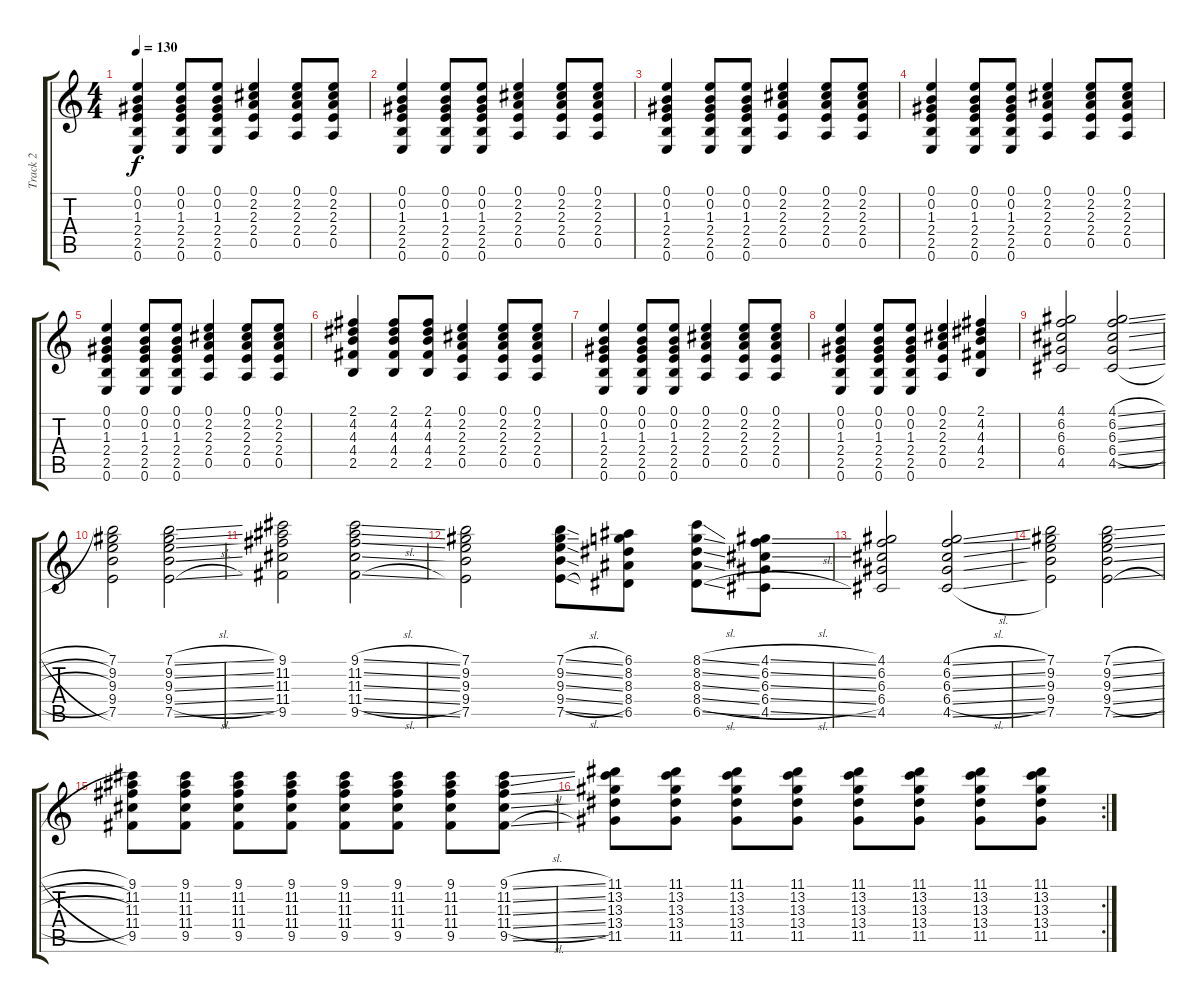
\track ("Track 2" "Track 2") {instrument electricguitarclean}
\staff {score tabs}
\tuning (E4 B3 G3 D3 A2 E2) {hide}
\ts (4 4)
\tempo 130
\clef g2
\ks c
(0.1 0.2 1.3 2.4 2.5 0.6).4{dy f} (0.1 0.2 1.3 2.4 2.5 0.6).8 (0.1 0.2 1.3 2.4 2.5 0.6).8 (0.1 2.2 2.3 2.4 0.5).4 (0.1 2.2 2.3 2.4 0.5).8 (0.1 2.2 2.3 2.4 0.5).8 |
(0.1 0.2 1.3 2.4 2.5 0.6).4 (0.1 0.2 1.3 2.4 2.5 0.6).8 (0.1 0.2 1.3 2.4 2.5 0.6).8 (0.1 2.2 2.3 2.4 0.5).4 (0.1 2.2 2.3 2.4 0.5).8 (0.1 2.2 2.3 2.4 0.5).8 |
(0.1 0.2 1.3 2.4 2.5 0.6).4 (0.1 0.2 1.3 2.4 2.5 0.6).8 (0.1 0.2 1.3 2.4 2.5 0.6).8 (0.1 2.2 2.3 2.4 0.5).4 (0.1 2.2 2.3 2.4 0.5).8 (0.1 2.2 2.3 2.4 0.5).8 |
(0.1 0.2 1.3 2.4 2.5 0.6).4 (0.1 0.2 1.3 2.4 2.5 0.6).8 (0.1 0.2 1.3 2.4 2.5 0.6).8 (0.1 2.2 2.3 2.4 0.5).4 (0.1 2.2 2.3 2.4 0.5).8 (0.1 2.2 2.3 2.4 0.5).8 |
(0.1 0.2 1.3 2.4 2.5 0.6).4 (0.1 0.2 1.3 2.4 2.5 0.6).8 (0.1 0.2 1.3 2.4 2.5 0.6).8 (0.1 2.2 2.3 2.4 0.5).4 (0.1 2.2 2.3 2.4 0.5).8 (0.1 2.2 2.3 2.4 0.5).8 |
(2.1 4.2 4.3 4.4 2.5).4 (2.1 4.2 4.3 4.4 2.5).8 (2.1 4.2 4.3 4.4 2.5).8 (0.1 2.2 2.3 2.4 0.5).4 (0.1 2.2 2.3 2.4 0.5).8 (0.1 2.2 2.3 2.4 0.5).8 |
(0.1 0.2 1.3 2.4 2.5 0.6).4 (0.1 0.2 1.3 2.4 2.5 0.6).8 (0.1 0.2 1.3 2.4 2.5 0.6).8 (0.1 2.2 2.3 2.4 0.5).4 (0.1 2.2 2.3 2.4 0.5).8 (0.1 2.2 2.3 2.4 0.5).8 |
(0.1 0.2 1.3 2.4 2.5 0.6).4 (0.1 0.2 1.3 2.4 2.5 0.6).8 (0.1 0.2 1.3 2.4 2.5 0.6).8 (0.1 2.2 2.3 2.4 0.5).4 (2.1 4.2 4.3 4.4 2.5).4 |
(4.1 6.2 6.3 6.4 4.5).2 (4.1{sl} 6.2{sl} 6.3{sl} 6.4{sl} 4.5{sl}).2 |
(7.1 9.2 9.3 9.4 7.5).2 (7.1{sl} 9.2{sl} 9.3{sl} 9.4{sl} 7.5{sl}).2 |
(9.1 11.2 11.3 11.4 9.5).2 (9.1{sl} 11.2{sl} 11.3{sl} 11.4{sl} 9.5{sl}).2 |
(7.1 9.2 9.3 9.4 7.5).2 (7.1{sl} 9.2{sl} 9.3{sl} 9.4{sl} 7.5{sl}).8 (6.1 8.2 8.3 8.4 6.5).8 (8.1{sl} 8.2{sl} 8.3{sl} 8.4{sl} 6.5{sl}).8 (4.1{sl} 6.2{sl} 6.3{sl} 6.4{sl} 4.5{sl}).8 |
(4.1 6.2 6.3 6.4 4.5).2 (4.1{sl} 6.2{sl} 6.3{sl} 6.4{sl} 4.5{sl}).2 |
(7.1 9.2 9.3 9.4 7.5).2 (7.1{sl} 9.2{sl} 9.3{sl} 9.4{sl} 7.5{sl}).2 |
(9.1 11.2 11.3 11.4 9.5).8 (9.1 11.2 11.3 11.4 9.5).8 (9.1 11.2 11.3 11.4 9.5).8 (9.1 11.2 11.3 11.4 9.5).8 (9.1 11.2 11.3 11.4 9.5).8 (9.1 11.2 11.3 11.4 9.5).8 (9.1 11.2 11.3 11.4 9.5).8 (9.1{sl} 11.2{sl} 11.3{sl} 11.4{sl} 9.5{sl}).8 |
\rc 2
(11.1 13.2 13.3 13.4 11.5).8 (11.1 13.2 13.3 13.4 11.5).8 (11.1 13.2 13.3 13.4 11.5).8 (11.1 13.2 13.3 13.4 11.5).8 (11.1 13.2 13.3 13.4 11.5).8 (11.1 13.2 13.3 13.4 11.5).8 (11.1 13.2 13.3 13.4 11.5).8 (11.1 13.2 13.3 13.4 11.5).8
